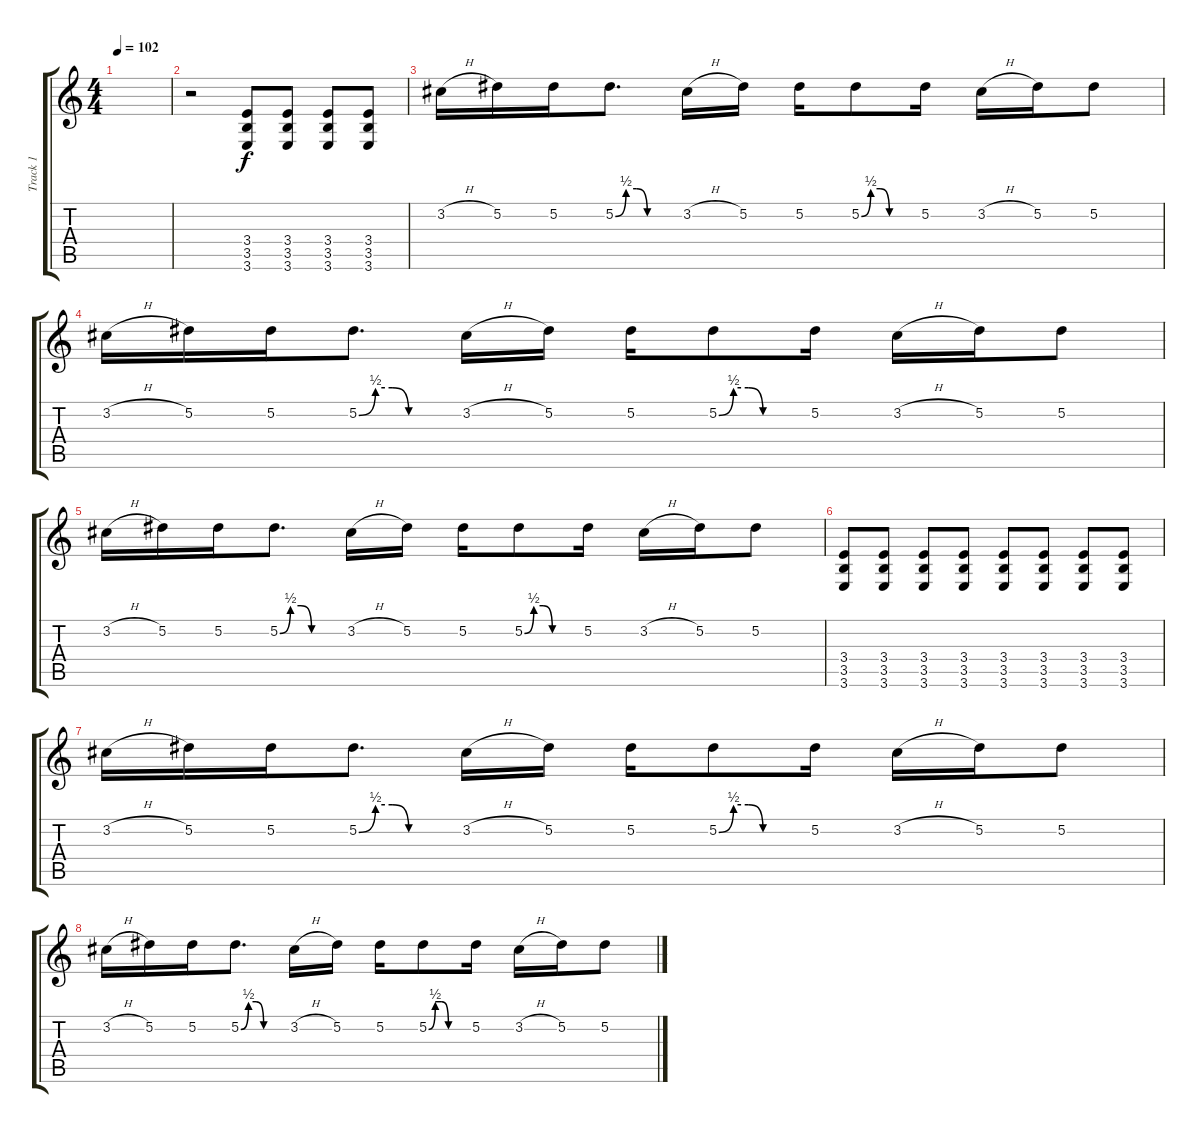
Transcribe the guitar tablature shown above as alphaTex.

\track ("Track 1" "Track 1") {instrument overdrivenguitar}
\staff {score tabs}
\tuning (Eb4 Bb3 Gb3 Db3 Ab2 Db2) {hide}
\ts (4 4)
\tempo 102
\clef g2
\ks c
|
r.2 (3.4 3.5 3.6).8 (3.4 3.5 3.6).8 (3.4 3.5 3.6).8 (3.4 3.5 3.6).8 |
3.2{h}.16 5.2.16 5.2.16 5.2{be (custom 0 0 10 2 20 2 30 0 60 0)}.8{d} 3.2{h}.16 5.2.16 5.2.16 5.2{be (custom 0 0 10 2 20 2 30 0 60 0)}.8 5.2.16 3.2{h}.16 5.2.16 5.2.8 |
3.2{h}.16 5.2.16 5.2.16 5.2{be (custom 0 0 10 2 20 2 30 0 60 0)}.8{d} 3.2{h}.16 5.2.16 5.2.16 5.2{be (custom 0 0 10 2 20 2 30 0 60 0)}.8 5.2.16 3.2{h}.16 5.2.16 5.2.8 |
3.2{h}.16 5.2.16 5.2.16 5.2{be (custom 0 0 10 2 20 2 30 0 60 0)}.8{d} 3.2{h}.16 5.2.16 5.2.16 5.2{be (custom 0 0 10 2 20 2 30 0 60 0)}.8 5.2.16 3.2{h}.16 5.2.16 5.2.8 |
(3.4 3.5 3.6).8 (3.4 3.5 3.6).8 (3.4 3.5 3.6).8 (3.4 3.5 3.6).8 (3.4 3.5 3.6).8 (3.4 3.5 3.6).8 (3.4 3.5 3.6).8 (3.4 3.5 3.6).8 |
3.2{h}.16 5.2.16 5.2.16 5.2{be (custom 0 0 10 2 20 2 30 0 60 0)}.8{d} 3.2{h}.16 5.2.16 5.2.16 5.2{be (custom 0 0 10 2 20 2 30 0 60 0)}.8 5.2.16 3.2{h}.16 5.2.16 5.2.8 |
3.2{h}.16 5.2.16 5.2.16 5.2{be (custom 0 0 10 2 20 2 30 0 60 0)}.8{d} 3.2{h}.16 5.2.16 5.2.16 5.2{be (custom 0 0 10 2 20 2 30 0 60 0)}.8 5.2.16 3.2{h}.16 5.2.16 5.2.8
